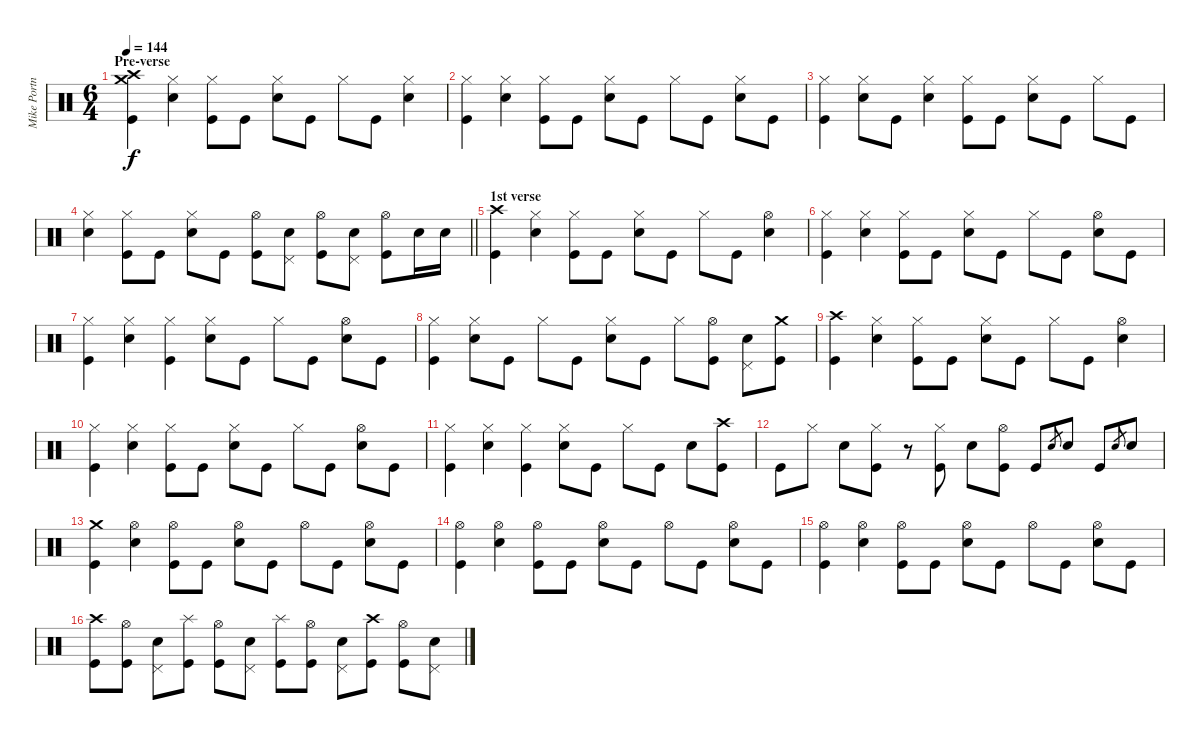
\track ("Mike Portnoy - drums" "Mike Portn") {instrument percussion}
\staff {score}
\articulation defaults
\ts (6 4)
\section ("" "Pre-verse")
\tempo 144
\clef neutral
\ks c
("Crash high (hit)" "Crash medium (hit)" "Kick (hit)").4{dy f} ("Hi-Hat (closed)" "Snare (hit) 2").4 ("Hi-Hat (closed)" "Kick (hit)").8 "Kick (hit)".8 ("Hi-Hat (closed)" "Snare (hit) 2").8 "Kick (hit)".8 "Hi-Hat (closed)".8 "Kick (hit)".8 ("Hi-Hat (closed)" "Snare (hit) 2").4 |
("Hi-Hat (closed)" "Kick (hit)").4 ("Hi-Hat (closed)" "Snare (hit) 2").4 ("Hi-Hat (closed)" "Kick (hit)").8 "Kick (hit)".8 ("Hi-Hat (closed)" "Snare (hit) 2").8 "Kick (hit)".8 "Hi-Hat (closed)".8 "Kick (hit)".8 ("Hi-Hat (closed)" "Snare (hit) 2").8 "Kick (hit)".8 |
("Hi-Hat (closed)" "Kick (hit)").4 ("Hi-Hat (closed)" "Snare (hit) 2").8 "Kick (hit)".8 ("Hi-Hat (closed)" "Snare (hit) 2").4 ("Hi-Hat (closed)" "Kick (hit)").8 "Kick (hit)".8 ("Hi-Hat (closed)" "Snare (hit) 2").8 "Kick (hit)".8 "Hi-Hat (closed)".8 "Kick (hit)".8 |
\barLineRight lightlight
("Hi-Hat (closed)" "Snare (hit) 2").4 ("Hi-Hat (closed)" "Kick (hit)").8 "Kick (hit)".8 ("Hi-Hat (closed)" "Snare (hit) 2").8 "Kick (hit)".8 ("Hi-Hat (open)" "Kick (hit)").8 ("Pedal Hi-Hat (hit)" "Snare (hit) 2").8 ("Hi-Hat (open)" "Kick (hit)").8 ("Pedal Hi-Hat (hit)" "Snare (hit) 2").8 ("Hi-Hat (open)" "Kick (hit)").8 "Snare (hit) 2".16 "Snare (hit) 2".16 |
\section ("" "1st verse")
("Crash high (hit)" "Kick (hit)").4 ("Hi-Hat (closed)" "Snare (hit) 2").4 ("Hi-Hat (closed)" "Kick (hit)").8 "Kick (hit)".8 ("Hi-Hat (closed)" "Snare (hit) 2").8 "Kick (hit)".8 "Hi-Hat (closed)".8 "Kick (hit)".8 ("Hi-Hat (open)" "Snare (hit) 2").4 |
("Hi-Hat (closed)" "Kick (hit)").4 ("Hi-Hat (closed)" "Snare (hit) 2").4 ("Hi-Hat (closed)" "Kick (hit)").8 "Kick (hit)".8 ("Hi-Hat (closed)" "Snare (hit) 2").8 "Kick (hit)".8 "Hi-Hat (closed)".8 "Kick (hit)".8 ("Hi-Hat (open)" "Snare (hit) 2").8 "Kick (hit)".8 |
("Hi-Hat (closed)" "Kick (hit)").4 ("Hi-Hat (closed)" "Snare (hit) 2").4 ("Hi-Hat (closed)" "Kick (hit)").4 ("Hi-Hat (closed)" "Snare (hit) 2").8 "Kick (hit)".8 "Hi-Hat (closed)".8 "Kick (hit)".8 ("Hi-Hat (open)" "Snare (hit) 2").8 "Kick (hit)".8 |
("Hi-Hat (closed)" "Kick (hit)").4 ("Hi-Hat (closed)" "Snare (hit) 2").8 "Kick (hit)".8 "Hi-Hat (closed)".8 "Kick (hit)".8 ("Hi-Hat (closed)" "Snare (hit) 2").8 "Kick (hit)".8 "Hi-Hat (closed)".8 ("Hi-Hat (open)" "Kick (hit)").8 ("Pedal Hi-Hat (hit)" "Snare (hit) 2").8 ("Crash medium (hit)" "Kick (hit)").8 |
("Crash high (hit)" "Kick (hit)").4 ("Hi-Hat (closed)" "Snare (hit) 2").4 ("Hi-Hat (closed)" "Kick (hit)").8 "Kick (hit)".8 ("Hi-Hat (closed)" "Snare (hit) 2").8 "Kick (hit)".8 "Hi-Hat (closed)".8 "Kick (hit)".8 ("Hi-Hat (open)" "Snare (hit) 2").4 |
("Hi-Hat (closed)" "Kick (hit)").4 ("Hi-Hat (closed)" "Snare (hit) 2").4 ("Hi-Hat (closed)" "Kick (hit)").8 "Kick (hit)".8 ("Hi-Hat (closed)" "Snare (hit) 2").8 "Kick (hit)".8 "Hi-Hat (closed)".8 "Kick (hit)".8 ("Hi-Hat (open)" "Snare (hit) 2").8 "Kick (hit)".8 |
("Hi-Hat (closed)" "Kick (hit)").4 ("Hi-Hat (closed)" "Snare (hit) 2").4 ("Hi-Hat (closed)" "Kick (hit)").4 ("Hi-Hat (closed)" "Snare (hit) 2").8 "Kick (hit)".8 "Hi-Hat (closed)".8 "Kick (hit)".8 "Snare (hit) 2".8 ("Crash high (hit)" "Kick (hit)").8 |
"Kick (hit)".8 "Hi-Hat (closed)".8 "Snare (hit) 2".8 ("Hi-Hat (closed)" "Kick (hit)").8 r.8 ("Hi-Hat (closed)" "Kick (hit)").8 "Snare (hit) 2".8 ("Hi-Hat (open)" "Kick (hit)").8 "Kick (hit)".8 "Snare (hit) 2".8{gr} "Snare (hit) 2".8 "Kick (hit)".8 "Snare (hit) 2".8{gr} "Snare (hit) 2".8 |
("Crash medium (hit)" "Kick (hit)").4 ("Hi-Hat (open)" "Snare (hit) 2").4 ("Hi-Hat (open)" "Kick (hit)").8 "Kick (hit)".8 ("Hi-Hat (open)" "Snare (hit) 2").8 "Kick (hit)".8 "Hi-Hat (open)".8 "Kick (hit)".8 ("Hi-Hat (open)" "Snare (hit) 2").8 "Kick (hit)".8 |
("Hi-Hat (open)" "Kick (hit)").4 ("Hi-Hat (open)" "Snare (hit) 2").4 ("Hi-Hat (open)" "Kick (hit)").8 "Kick (hit)".8 ("Hi-Hat (open)" "Snare (hit) 2").8 "Kick (hit)".8 "Hi-Hat (open)".8 "Kick (hit)".8 ("Hi-Hat (open)" "Snare (hit) 2").8 "Kick (hit)".8 |
("Hi-Hat (open)" "Kick (hit)").4 ("Hi-Hat (open)" "Snare (hit) 2").4 ("Hi-Hat (open)" "Kick (hit)").8 "Kick (hit)".8 ("Hi-Hat (open)" "Snare (hit) 2").8 "Kick (hit)".8 "Hi-Hat (open)".8 "Kick (hit)".8 ("Hi-Hat (open)" "Snare (hit) 2").8 "Kick (hit)".8 |
("Crash high (hit)" "Kick (hit)").8 ("Hi-Hat (open)" "Kick (hit)").8 ("Pedal Hi-Hat (hit)" "Snare (hit) 2").8 ("Splash (hit)" "Kick (hit)").8 ("Hi-Hat (open)" "Kick (hit)").8 ("Pedal Hi-Hat (hit)" "Snare (hit) 2").8 ("Splash (hit)" "Kick (hit)").8 ("Hi-Hat (open)" "Kick (hit)").8 ("Pedal Hi-Hat (hit)" "Snare (hit) 2").8 ("Crash high (hit)" "Kick (hit)").8 ("Hi-Hat (open)" "Kick (hit)").8 ("Pedal Hi-Hat (hit)" "Snare (hit) 2").8
